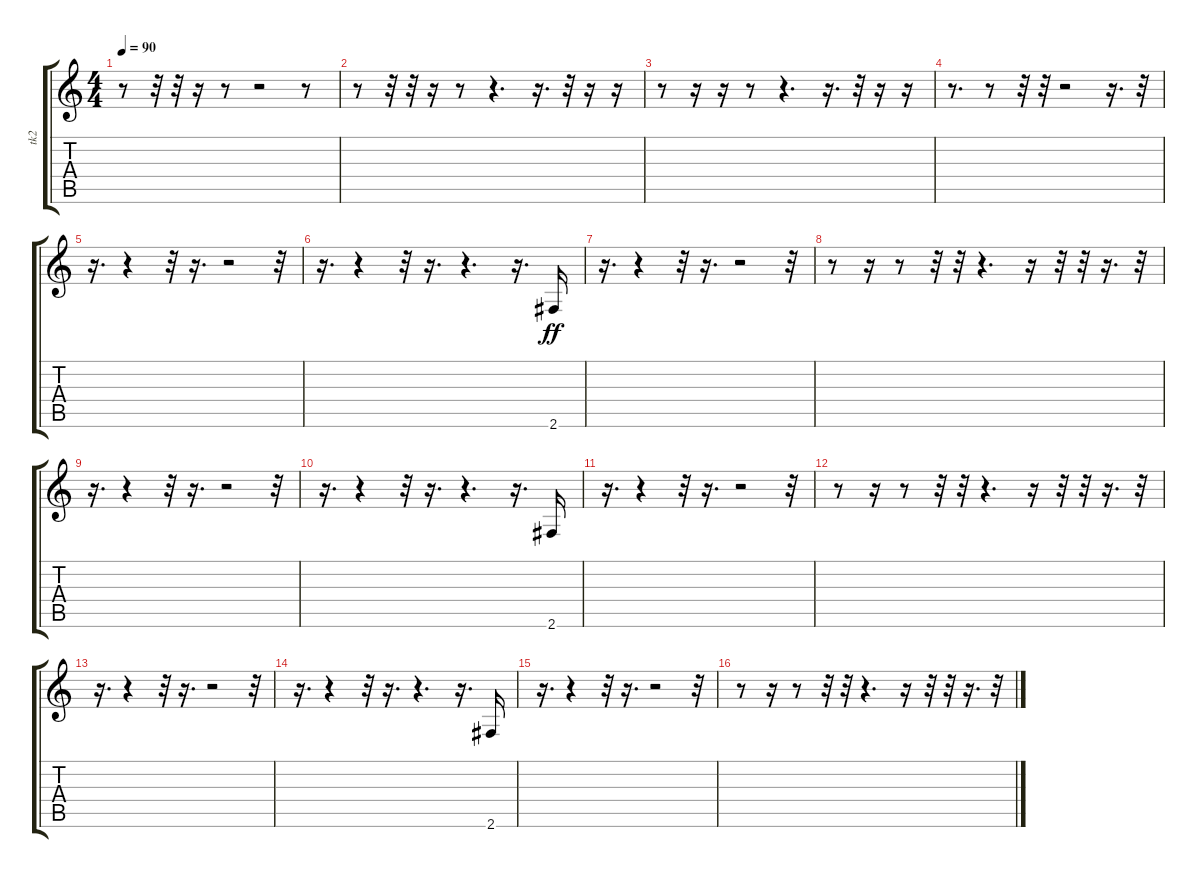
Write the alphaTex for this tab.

\track ("tk2" "tk2") {instrument electricbassfinger}
\staff {score tabs}
\tuning (E4 B3 G3 D3 A2 E2) {hide}
\ts (4 4)
\tempo 90
\clef g2
\ks c
r.8{dy ff} r.32 r.32 r.16 r.8 r.2 r.8 |
r.8 r.32 r.32 r.16 r.8 r.4{d} r.16{d} r.32 r.16 r.16 |
r.8 r.16 r.16 r.8 r.4{d} r.16{d} r.32 r.16 r.16 |
r.8{d} r.8 r.32 r.32 r.2 r.16{d} r.32 |
r.16{d} r.4 r.32 r.16{d} r.2 r.32 |
r.16{d} r.4 r.32 r.16{d} r.4{d} r.16{d} 2.6.16 |
r.16{d} r.4 r.32 r.16{d} r.2 r.32 |
r.8 r.16 r.8 r.32 r.32 r.4{d} r.16 r.32 r.32 r.16{d} r.32 |
r.16{d} r.4 r.32 r.16{d} r.2 r.32 |
r.16{d} r.4 r.32 r.16{d} r.4{d} r.16{d} 2.6.16 |
r.16{d} r.4 r.32 r.16{d} r.2 r.32 |
r.8 r.16 r.8 r.32 r.32 r.4{d} r.16 r.32 r.32 r.16{d} r.32 |
r.16{d} r.4 r.32 r.16{d} r.2 r.32 |
r.16{d} r.4 r.32 r.16{d} r.4{d} r.16{d} 2.6.16 |
r.16{d} r.4 r.32 r.16{d} r.2 r.32 |
r.8 r.16 r.8 r.32 r.32 r.4{d} r.16 r.32 r.32 r.16{d} r.32
